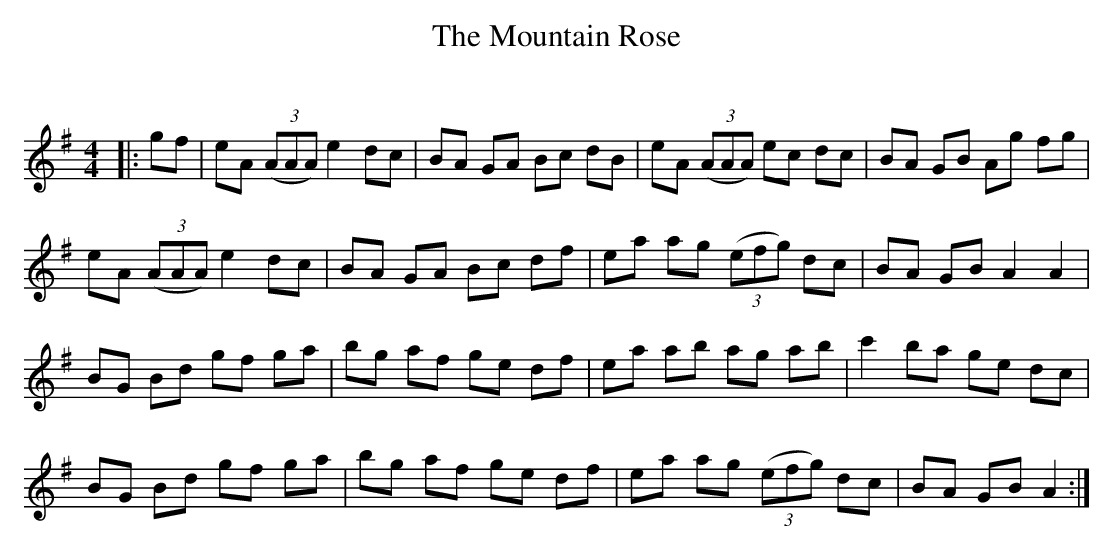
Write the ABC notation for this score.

X:1
T: The Mountain Rose
C:
Q: 232
K:G
M:4/4
L:1/8
|:gf|eA ((3AAA) e2 dc|BA GA Bc dB|eA ((3AAA) ec dc|BA GB Ag fg|
eA ((3AAA) e2 dc|BA GA Bc df|ea ag ((3efg) dc|BA GB A2 A2|
BG Bd gf ga|bg af ge df|ea ab ag ab|c'2 ba ge dc|
BG Bd gf ga|bg af ge df|ea ag ((3efg) dc|BA GB A2:|
